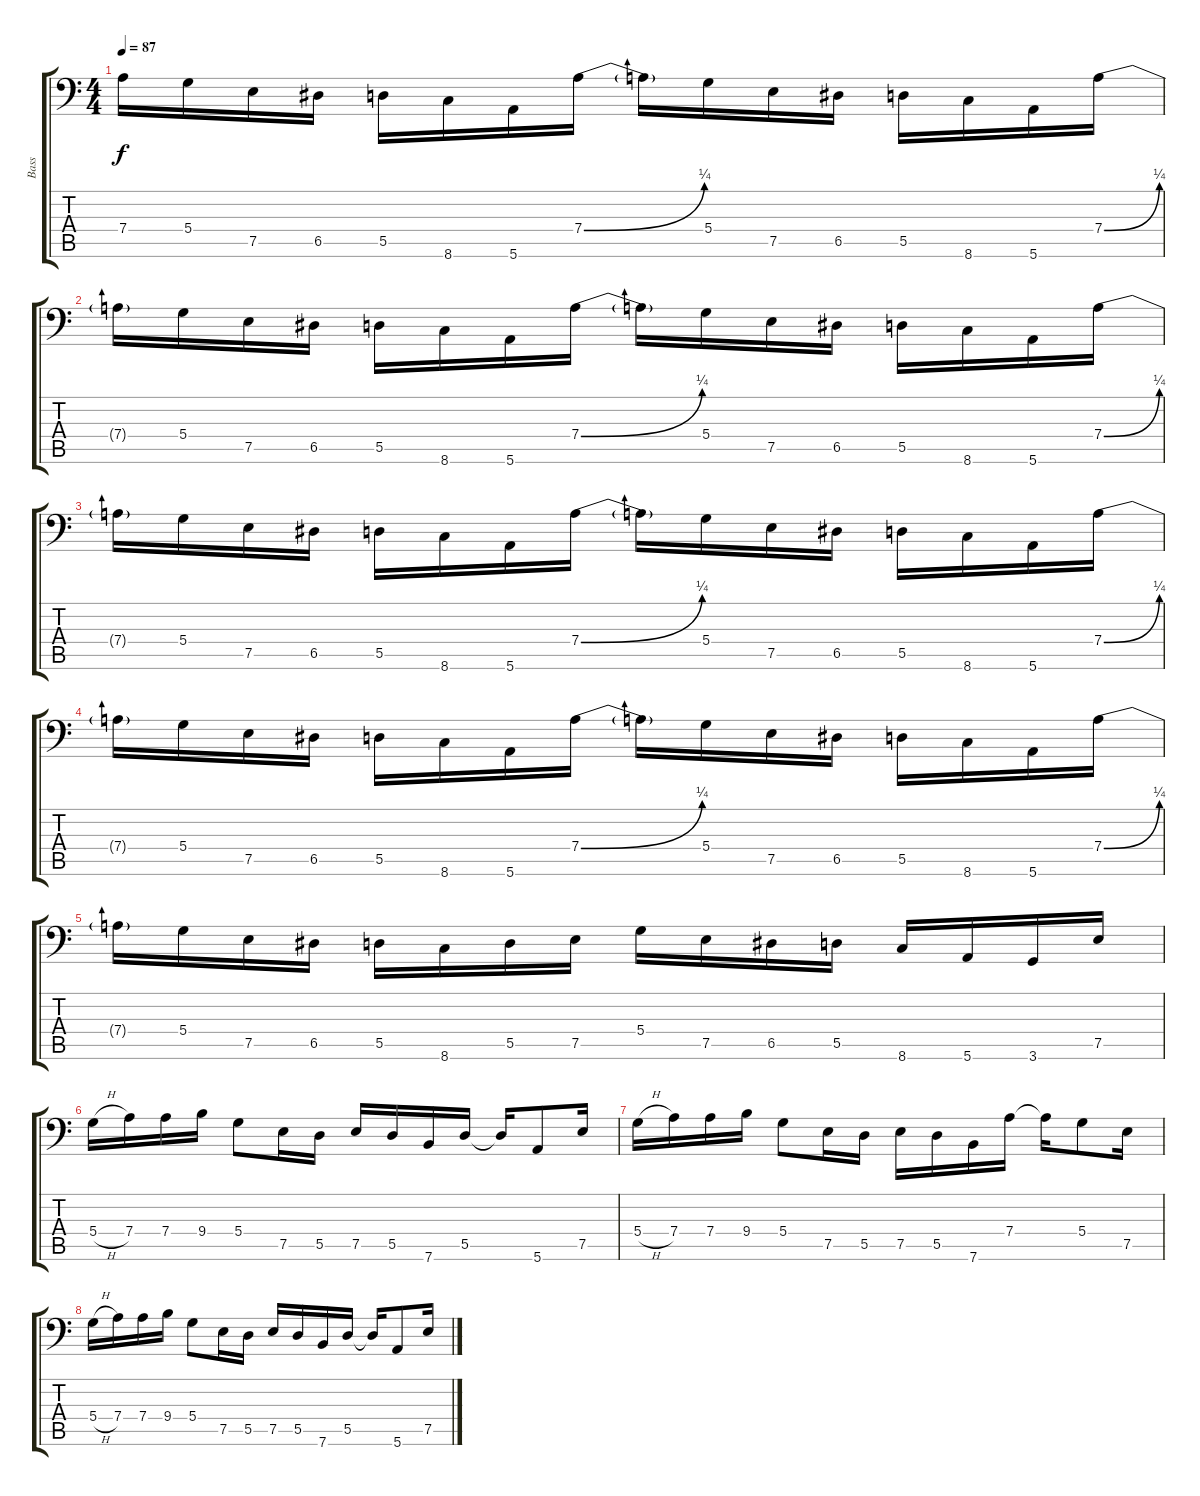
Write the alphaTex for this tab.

\track ("Bass" "Bass") {instrument electricbassfinger}
\staff {score tabs}
\tuning (E3 B2 G2 D2 A1 E1) {hide}
\ts (4 4)
\tempo 87
\clef f4
\ks c
7.4{t}.16{dy f} 5.4.16 7.5.16 6.5.16 5.5.16 8.6.16 5.6.16 7.4{be (bend 0 0 60 1)}.16 7.4{t}.16 5.4.16 7.5.16 6.5.16 5.5.16 8.6.16 5.6.16 7.4{be (bend 0 0 60 1)}.16 |
7.4{t}.16 5.4.16 7.5.16 6.5.16 5.5.16 8.6.16 5.6.16 7.4{be (bend 0 0 60 1)}.16 7.4{t}.16 5.4.16 7.5.16 6.5.16 5.5.16 8.6.16 5.6.16 7.4{be (bend 0 0 60 1)}.16 |
7.4{t}.16 5.4.16 7.5.16 6.5.16 5.5.16 8.6.16 5.6.16 7.4{be (bend 0 0 60 1)}.16 7.4{t}.16 5.4.16 7.5.16 6.5.16 5.5.16 8.6.16 5.6.16 7.4{be (bend 0 0 60 1)}.16 |
7.4{t}.16 5.4.16 7.5.16 6.5.16 5.5.16 8.6.16 5.6.16 7.4{be (bend 0 0 60 1)}.16 7.4{t}.16 5.4.16 7.5.16 6.5.16 5.5.16 8.6.16 5.6.16 7.4{be (bend 0 0 60 1)}.16 |
7.4{t}.16 5.4.16 7.5.16 6.5.16 5.5.16 8.6.16 5.5.16 7.5.16 5.4.16 7.5.16 6.5.16 5.5.16 8.6.16 5.6.16 3.6.16 7.5.16 |
5.4{h}.16 7.4.16 7.4.16 9.4.16 5.4.8 7.5.16 5.5.16 7.5.16 5.5.16 7.6.16 5.5.16 5.5{t}.16 5.6.8 7.5.16 |
5.4{h}.16 7.4.16 7.4.16 9.4.16 5.4.8 7.5.16 5.5.16 7.5.16 5.5.16 7.6.16 7.4.16 7.4{t}.16 5.4.8 7.5.16 |
5.4{h}.16 7.4.16 7.4.16 9.4.16 5.4.8 7.5.16 5.5.16 7.5.16 5.5.16 7.6.16 5.5.16 5.5{t}.16 5.6.8 7.5.16
